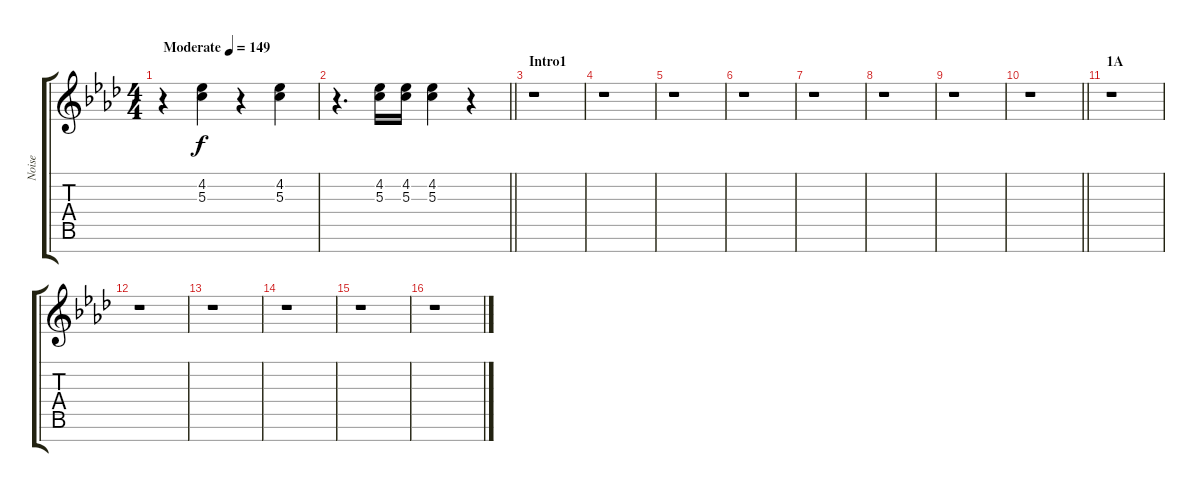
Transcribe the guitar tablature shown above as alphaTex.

\track ("Noise" "Noise") {instrument guitarfretnoise}
\staff {score tabs}
\tuning (E5 B4 G4 D4 A3 E3 B2) {hide}
\ts (4 4)
\tempo (149 "Moderate")
\clef g2
\ks ab
r.4{dy f instrument guitarfretnoise} (4.2 5.3).4 r.4 (4.2 5.3).4 |
\barLineRight lightlight
r.4{d} (4.2 5.3).16 (4.2 5.3).16 (4.2 5.3).4 r.4 |
\section ("" "Intro1")
r.1 |
r.1 |
r.1 |
r.1 |
r.1 |
r.1 |
r.1 |
\barLineRight lightlight
r.1 |
\section ("" "1A")
r.1 |
r.1 |
r.1 |
r.1 |
r.1 |
r.1
